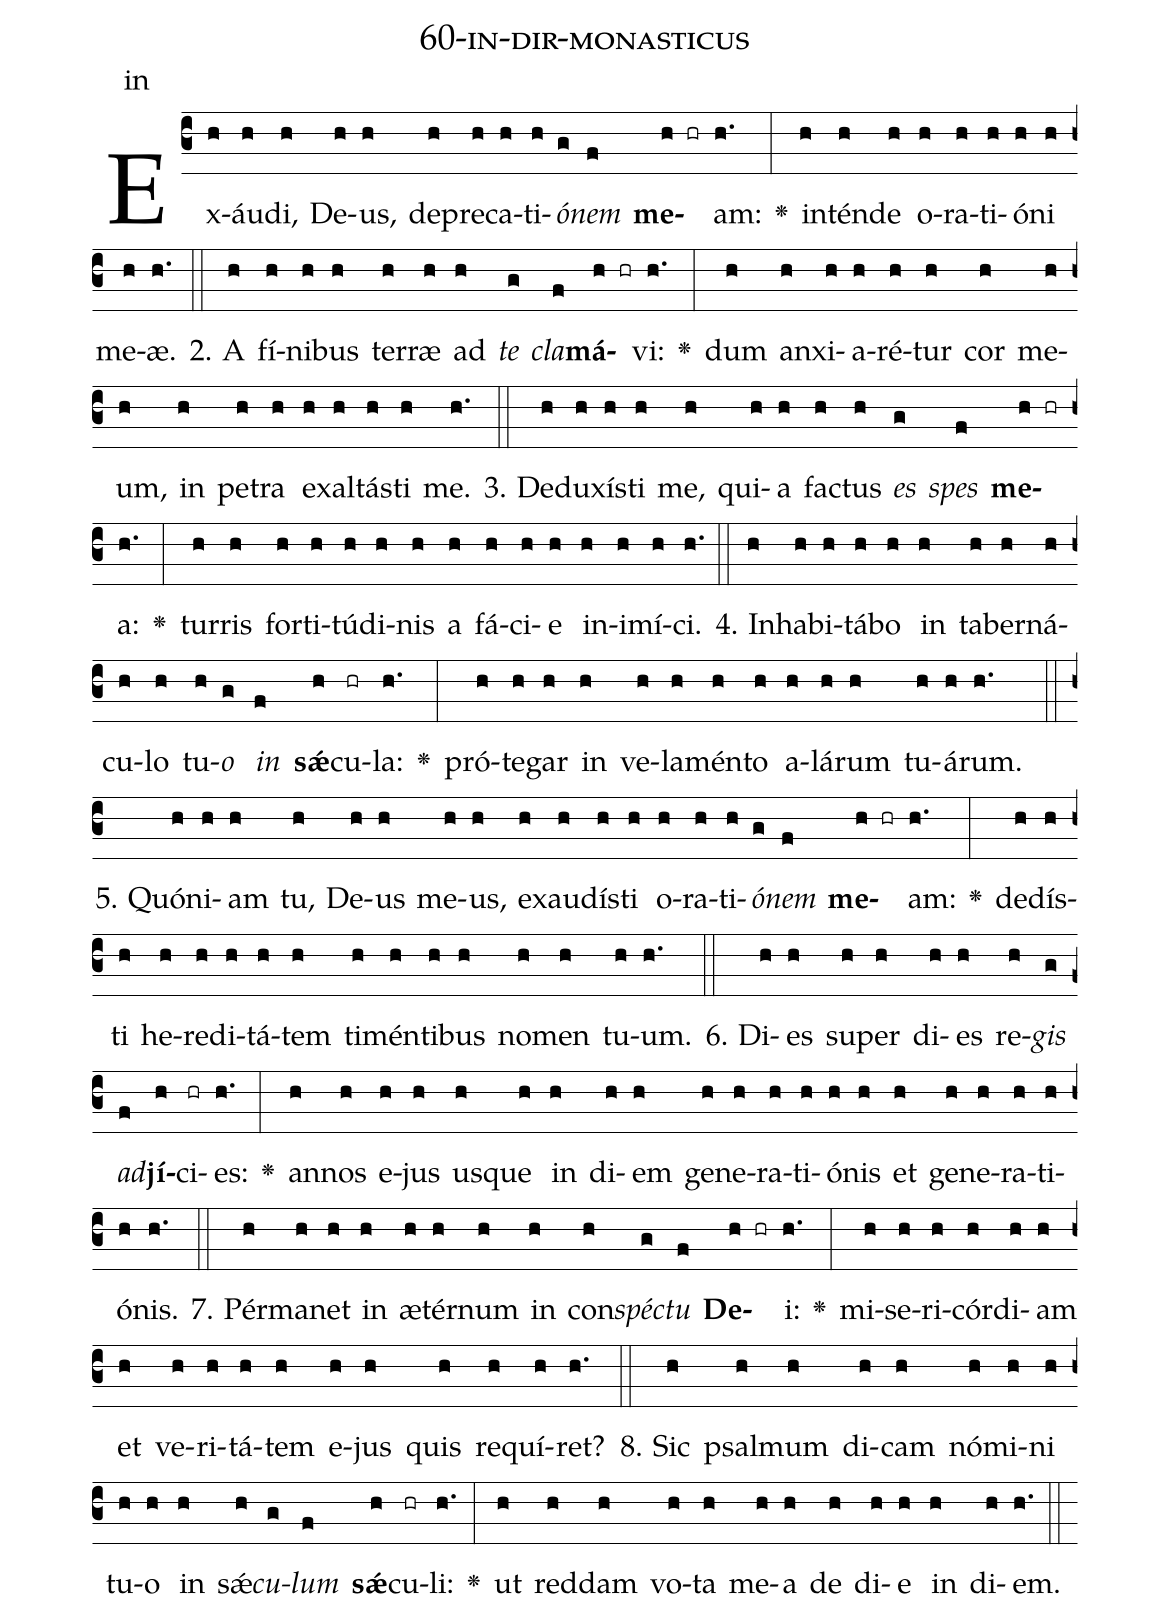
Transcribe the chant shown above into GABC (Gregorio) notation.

name: 60-in-dir-monasticus;
annotation: in;
%%
(c3)Ex(h)áu(h)di,(h) De(h)us,(h) de(h)pre(h)ca(h)ti(h)<i>ó</i>(g)<i>nem</i>(f) <b>me</b>(h hr)am:(h.) <v>\greheightstar</v>(:) in(h)tén(h)de(h) o(h)ra(h)ti(h)ó(h)ni(h) me(h)æ.(h.) (::)
2. A(h) fí(h)ni(h)bus(h) ter(h)ræ(h) ad(h) <i>te</i>(g) <i>cla</i>(f)<b>má</b>(h hr)vi:(h.) <v>\greheightstar</v>(:) dum(h) an(h)xi(h)a(h)ré(h)tur(h) cor(h) me(h)um,(h) in(h) pe(h)tra(h) ex(h)al(h)tás(h)ti(h) me.(h.) (::)
3. De(h)du(h)xís(h)ti(h) me,(h) qui(h)a(h) fac(h)tus(h) <i>es</i>(g) <i>spes</i>(f) <b>me</b>(h hr)a:(h.) <v>\greheightstar</v>(:) tur(h)ris(h) for(h)ti(h)tú(h)di(h)nis(h) a(h) fá(h)ci(h)e(h) in(h)i(h)mí(h)ci.(h.) (::)
4. In(h)ha(h)bi(h)tá(h)bo(h) in(h) ta(h)ber(h)ná(h)cu(h)lo(h) tu(h)<i>o</i>(g) <i>in</i>(f) <b>sǽ</b>(h)cu(hr)la:(h.) <v>\greheightstar</v>(:) pró(h)te(h)gar(h) in(h) ve(h)la(h)mén(h)to(h) a(h)lá(h)rum(h) tu(h)á(h)rum.(h.) (::)
5. Quón(h)i(h)am(h) tu,(h) De(h)us(h) me(h)us,(h) ex(h)au(h)dís(h)ti(h) o(h)ra(h)ti(h)<i>ó</i>(g)<i>nem</i>(f) <b>me</b>(h hr)am:(h.) <v>\greheightstar</v>(:) de(h)dís(h)ti(h) he(h)re(h)di(h)tá(h)tem(h) ti(h)mén(h)ti(h)bus(h) no(h)men(h) tu(h)um.(h.) (::)
6. Di(h)es(h) su(h)per(h) di(h)es(h) re(h)<i>gis</i>(g) <i>ad</i>(f)<b>jí</b>(h)ci(hr)es:(h.) <v>\greheightstar</v>(:) an(h)nos(h) e(h)jus(h) us(h)que(h) in(h) di(h)em(h) ge(h)ne(h)ra(h)ti(h)ó(h)nis(h) et(h) ge(h)ne(h)ra(h)ti(h)ó(h)nis.(h.) (::)
7. Pér(h)ma(h)net(h) in(h) æ(h)tér(h)num(h) in(h) con(h)<i>spéc</i>(g)<i>tu</i>(f) <b>De</b>(h hr)i:(h.) <v>\greheightstar</v>(:) mi(h)se(h)ri(h)cór(h)di(h)am(h) et(h) ve(h)ri(h)tá(h)tem(h) e(h)jus(h) quis(h) re(h)quí(h)ret?(h.) (::)
8. Sic(h) psal(h)mum(h) di(h)cam(h) nó(h)mi(h)ni(h) tu(h)o(h) in(h) sǽ(h)<i>cu</i>(g)<i>lum</i>(f) <b>sǽ</b>(h)cu(hr)li:(h.) <v>\greheightstar</v>(:) ut(h) red(h)dam(h) vo(h)ta(h) me(h)a(h) de(h) di(h)e(h) in(h) di(h)em.(h.) (::)
